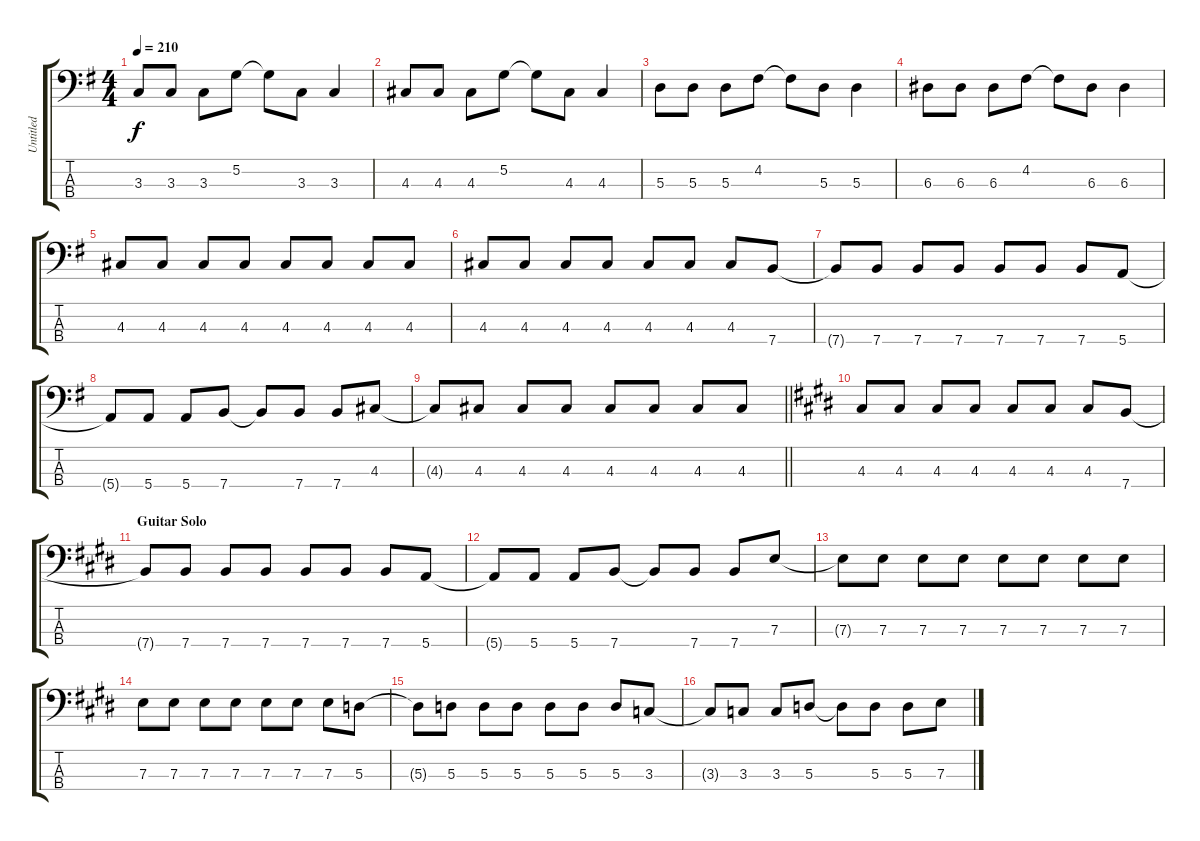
\track ("Untitled" "Untitled") {instrument electricbassfinger}
\staff {score tabs}
\tuning (G2 D2 A1 E1) {hide}
\ts (4 4)
\tempo 210
\clef f4
\ks g
3.3.8{dy f} 3.3.8 3.3.8 5.2.8 5.2{t}.8 3.3.8 3.3.4 |
4.3.8 4.3.8 4.3.8 5.2.8 5.2{t}.8 4.3.8 4.3.4 |
5.3.8 5.3.8 5.3.8 4.2.8 4.2{t}.8 5.3.8 5.3.4 |
6.3.8 6.3.8 6.3.8 4.2.8 4.2{t}.8 6.3.8 6.3.4 |
4.3.8 4.3.8 4.3.8 4.3.8 4.3.8 4.3.8 4.3.8 4.3.8 |
4.3.8 4.3.8 4.3.8 4.3.8 4.3.8 4.3.8 4.3.8 7.4.8 |
7.4{t}.8 7.4.8 7.4.8 7.4.8 7.4.8 7.4.8 7.4.8 5.4.8 |
5.4{t}.8 5.4.8 5.4.8 7.4.8 7.4{t}.8 7.4.8 7.4.8 4.3.8 |
\barLineRight lightlight
4.3{t}.8 4.3.8 4.3.8 4.3.8 4.3.8 4.3.8 4.3.8 4.3.8 |
\ks e
4.3.8 4.3.8 4.3.8 4.3.8 4.3.8 4.3.8 4.3.8 7.4.8 |
\section ("" "Guitar Solo")
\ks c#minor
7.4{t}.8 7.4.8 7.4.8 7.4.8 7.4.8 7.4.8 7.4.8 5.4.8 |
5.4{t}.8 5.4.8 5.4.8 7.4.8 7.4{t}.8 7.4.8 7.4.8 7.3.8 |
\ks e
7.3{t}.8 7.3.8 7.3.8 7.3.8 7.3.8 7.3.8 7.3.8 7.3.8 |
\ks c#minor
7.3.8 7.3.8 7.3.8 7.3.8 7.3.8 7.3.8 7.3.8 5.3.8 |
5.3{t}.8 5.3.8 5.3.8 5.3.8 5.3.8 5.3.8 5.3.8 3.3.8 |
\ks e
3.3{t}.8 3.3.8 3.3.8 5.3.8 5.3{t}.8 5.3.8 5.3.8 7.3.8
